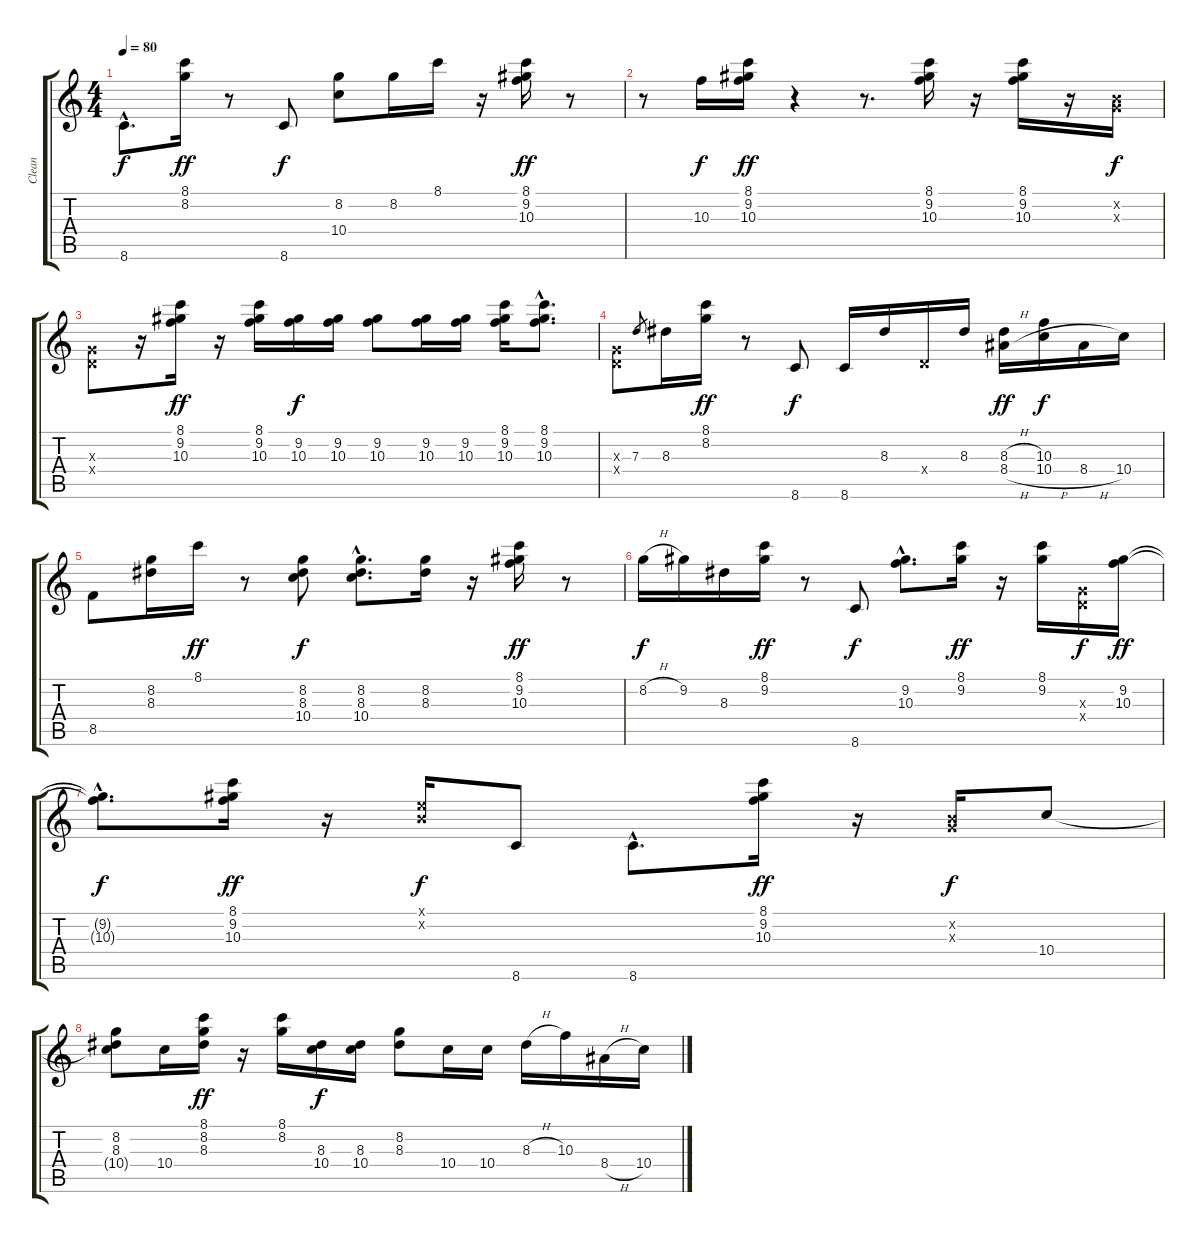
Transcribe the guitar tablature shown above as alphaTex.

\track ("Clean" "Clean") {instrument electricguitarjazz}
\staff {score tabs}
\tuning (E4 B3 G3 D3 A2 E2) {hide}
\ts (4 4)
\tempo 80
\clef g2
\ks c
8.6{hac}.8{d dy f instrument electricguitarjazz} (8.1 8.2).16{dy ff} r.8 8.6.8{dy f} (8.2 10.4).8 8.2.16 8.1.16 r.16 (8.1 9.2 10.3).16{dy ff} r.8 |
r.8 10.3.16{dy f} (8.1 9.2 10.3).16{dy ff} r.4 r.8{d} (8.1 9.2 10.3).16 r.16 (8.1 9.2 10.3).16 r.16 (0.2{x} 0.3{x}).16{dy f} |
(0.3{x} 0.4{x}).8 r.16 (8.1 9.2 10.3).16{dy ff} r.16 (8.1 9.2 10.3).16 (9.2 10.3).16{dy f} (9.2 10.3).16 (9.2 10.3).8 (9.2 10.3).16 (9.2 10.3).16 (8.1 9.2 10.3).16 (8.1{hac} 9.2{hac} 10.3{hac}).8{d} |
(0.3{x} 0.4{x}).8 7.3.8{gr} 8.3.16 (8.1 8.2).16{dy ff} r.8 8.6.8{dy f} 8.6.16 8.3.16 0.4{x}.16 8.3.16 (8.3{h} 8.4{h}).16{dy ff} (10.3 10.4{h}).16{dy f} 8.4{h}.16 10.4.16 |
8.5.8 (8.2 8.3).16 8.1.16{dy ff} r.8 (8.2 8.3 10.4).8{dy f} (8.2{hac} 8.3{hac} 10.4{hac}).8{d} (8.2 8.3).16 r.16 (8.1 9.2 10.3).16{dy ff} r.8 |
8.2{h}.16{dy f} 9.2.16 8.3.16 (8.1 9.2).16{dy ff} r.8 8.6.8{dy f} (9.2{hac} 10.3{hac}).8{d} (8.1 9.2).16{dy ff} r.16 (8.1 9.2).16 (0.3{x} 0.4{x}).16{dy f} (9.2 10.3).16{dy ff} |
(9.2{hac t} 10.3{hac t}).8{d dy f} (8.1 9.2 10.3).16{dy ff} r.16 (0.1{x} 0.2{x}).16{dy f} 8.6.8 8.6{hac}.8{d} (8.1 9.2 10.3).16{dy ff} r.16 (0.2{x} 0.3{x}).16{dy f} 10.4.8 |
(8.2 8.3 10.4{t}).8 10.4.16 (8.1 8.2 8.3).16{dy ff} r.16 (8.1 8.2).16 (8.3 10.4).16{dy f} (8.3 10.4).16 (8.2 8.3).8 10.4.16 10.4.16 8.3{h}.16 10.3.16 8.4{h}.16 10.4.16
